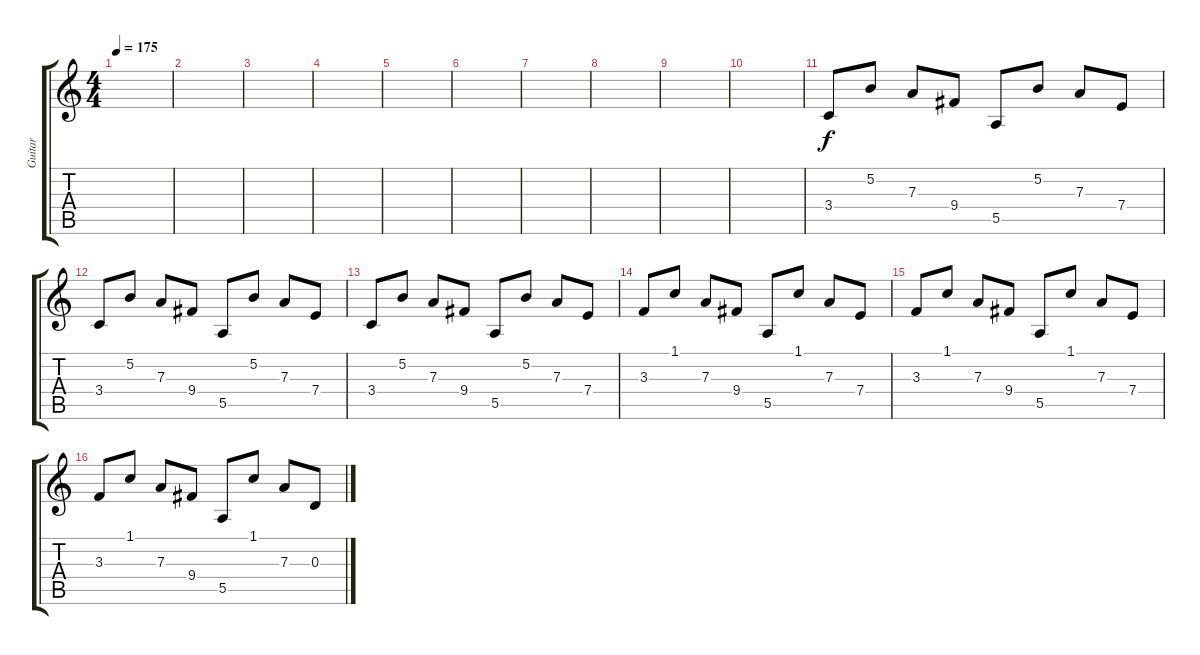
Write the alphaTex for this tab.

\track ("Guitar" "Guitar") {instrument acousticguitarsteel}
\staff {score tabs}
\tuning (B3 Gb3 D3 A2 E2 B1) {hide}
\ts (4 4)
\tempo 175
\clef g2
\ks c
|
|
|
|
|
|
|
|
|
|
3.4.8 5.2.8 7.3.8 9.4.8 5.5.8 5.2.8 7.3.8 7.4.8 |
3.4.8 5.2.8 7.3.8 9.4.8 5.5.8 5.2.8 7.3.8 7.4.8 |
3.4.8 5.2.8 7.3.8 9.4.8 5.5.8 5.2.8 7.3.8 7.4.8 |
3.3.8 1.1.8 7.3.8 9.4.8 5.5.8 1.1.8 7.3.8 7.4.8 |
3.3.8 1.1.8 7.3.8 9.4.8 5.5.8 1.1.8 7.3.8 7.4.8 |
3.3.8 1.1.8 7.3.8 9.4.8 5.5.8 1.1.8 7.3.8 0.3.8
